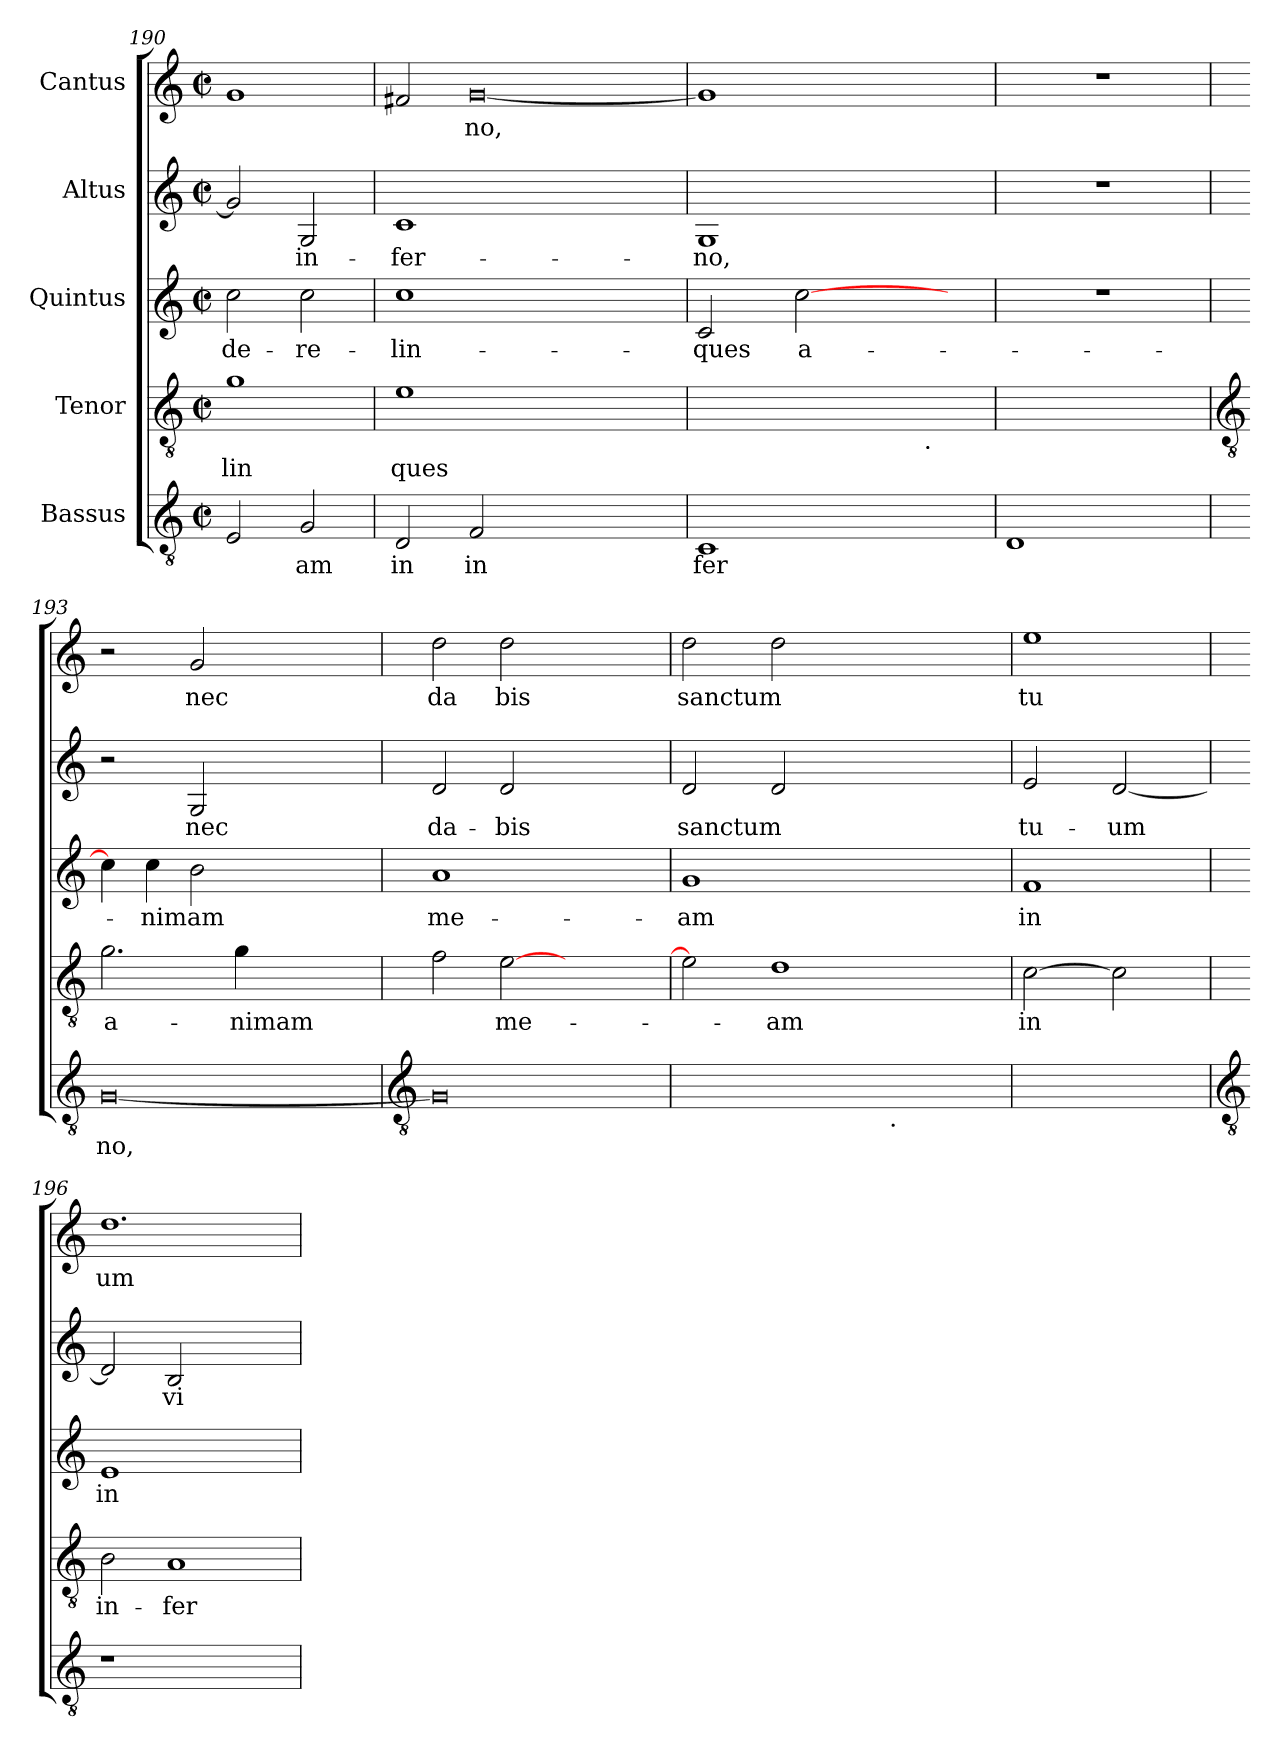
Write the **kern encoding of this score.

**kern	**text	**kern	**text	**kern	**text	**kern	**text	**kern	**text
*part5	*part5	*part4	*part4	*part3	*part3	*part2	*part2	*part1	*part1
*staff5	*staff5	*staff4	*staff4	*staff3	*staff3	*staff2	*staff2	*staff1	*staff1
*I"Bassus	*	*I"Tenor	*	*I"Quintus	*	*I"Altus	*	*I"Cantus	*
!!LO:LB:g=z
*clefGv2	*	*clefGv2	*	*clefG2	*	*clefG2	*	*clefG2	*
*k[]	*	*k[]	*	*k[]	*	*k[]	*	*k[]	*
*C:	*	*C:	*	*C:	*	*C:	*	*C:	*
*M2/2	*	*M2/2	*	*M2/2	*	*M2/2	*	*M2/2	*
*met(c|)	*	*met(c|)	*	*met(c|)	*	*met(c|)	*	*met(c|)	*
=190	=190	=190	=190	=190	=190	=190	=190	=190	=190
!	!	!	!LO:LY:b	!	!LO:LY:b	!	!	!	!
2E/	.	1g	lin	2cc\	de-	2g/]	.	1g	.
!	!LO:LY:b	!	!	!	!LO:LY:b	!	!LO:LY:b	!	!
2G/	am	.	.	2cc\	-re-	2G/	in-	.	.
=191	=191	=191	=191	=191	=191	=191	=191	=191	=191
!	!LO:LY:b	!	!LO:LY:b	!	!LO:LY:b	!	!LO:LY:b	!	!
2D/	in	1e	ques	1cc	-lin-	1c	-fer-	2f#X/	.
!	!LO:LY:b	!	!	!	!	!	!	!	!LO:LY:b
2F/	in	.	.	.	.	.	.	[0g	no,
1.ryy	.	1.ryy	.	1.ryy	.	1.ryy	.	.	.
!!LO:LB:g=z
=192	=192	=192	=192	=192	=192	=192	=192	=192	=192
!	!LO:LY:b	!	!	!	!LO:LY:b	!	!LO:LY:b	!	!
1C	fer	4ryy	.	2c/	-ques	1G	-no,	1g]	.
.	.	4ryy	.	.	.	.	.	.	.
!	!	!	!	!	!LO:LY:b	!	!	!	!
.	.	4ryy	.	[2cc\	a-	.	.	.	.
.	.	32ryy	.	.	.	.	.	.	.
.	.	32ryy	.	.	.	.	.	.	.
.	.	32ryy	.	.	.	.	.	.	.
.	.	32ryy	.	.	.	.	.	.	.
.	.	32ryy	.	.	.	.	.	.	.
.	.	32ryy	.	.	.	.	.	.	.
!	!	!LO:TX:b:t=.	!	!	!	!	!	!	!
.	.	32ryy	.	.	.	.	.	.	.
.	.	4ryy	.	.	.	.	.	.	.
8..ryy	.	.	.	8..ryy	.	8..ryy	.	8..ryy	.
=192A	=192A	=192A	=192A	=192A	=192A	=192A	=192A	=192A	=192A
1D	.	4ryy	.	1r	.	1r	.	1r	.
.	.	4ryy	.	.	.	.	.	.	.
.	.	4ryy	.	.	.	.	.	.	.
.	.	32ryy	.	.	.	.	.	.	.
.	.	8..ryy	.	.	.	.	.	.	.
!!LO:LB:g=z
=193	=193	=193	=193	=193	=193	=193	=193	=193	=193
*	*	*clefGv2	*	*	*	*	*	*	*
!	!LO:LY:b	!	!LO:LY:b	!	!	!	!	!	!
[0G	no,	2.g\	a-	4cc\]	.	2r	.	2r	.
!	!	!	!	!	!LO:LY:b	!	!	!	!
.	.	.	.	4cc\	-nimam	.	.	.	.
!	!	!	!	!	!	!	!LO:LY:b	!	!LO:LY:b
.	.	.	.	2b\	.	2G/	nec	2g/	nec
!	!	!	!LO:LY:b	!	!	!	!	!	!
.	.	4g\	-nimam	.	.	.	.	.	.
.	.	1ryy	.	1ryy	.	1ryy	.	1ryy	.
!!LO:LB:g=z
=193A	=193A	=193A	=193A	=193A	=193A	=193A	=193A	=193A	=193A
*clefGv2	*	*	*	*	*	*	*	*	*
!	!	!	!	!	!LO:LY:b	!	!LO:LY:b	!	!LO:LY:b
0G]	.	2f\	.	1a	me-	2d/	da-	2dd\	da
!	!	!	!LO:LY:b	!	!	!	!LO:LY:b	!	!LO:LY:b
.	.	[2e\	me-	.	.	2d/	-bis	2dd\	bis
.	.	1ryy	.	1ryy	.	1ryy	.	1ryy	.
!!LO:LB:g=z
=194	=194	=194	=194	=194	=194	=194	=194	=194	=194
!	!	!	!	!	!LO:LY:b	!	!LO:LY:b	!	!LO:LY:b
4ryy	.	2e\]	.	1g	-am	2d/	sanctum	2dd\	sanctum
4ryy	.	.	.	.	.	.	.	.	.
!	!	!	!LO:LY:b	!	!	!	!	!	!
4ryy	.	1d	-am	.	.	2d/	.	2dd\	.
32ryy	.	.	.	.	.	.	.	.	.
32ryy	.	.	.	.	.	.	.	.	.
32ryy	.	.	.	.	.	.	.	.	.
32ryy	.	.	.	.	.	.	.	.	.
32ryy	.	.	.	.	.	.	.	.	.
32ryy	.	.	.	.	.	.	.	.	.
!LO:TX:b:t=.	!	!	!	!	!	!	!	!	!
32ryy	.	.	.	.	.	.	.	.	.
4ryy	.	.	.	.	.	.	.	.	.
.	.	.	.	2ryy	.	2ryy	.	2ryy	.
4ryy	.	.	.	.	.	.	.	.	.
32ryy	.	.	.	.	.	.	.	.	.
=195	=195	=195	=195	=195	=195	=195	=195	=195	=195
!	!	!	!LO:LY:b	!	!LO:LY:b	!	!LO:LY:b	!	!LO:LY:b
4ryy	.	[2c\	in	1f	in	2e/	tu-	1ee	tu
4ryy	.	.	.	.	.	.	.	.	.
!	!	!	!	!	!	!	!LO:LY:b	!	!
4ryy	.	2c\]	.	.	.	[2d/	-um	.	.
32ryy	.	.	.	.	.	.	.	.	.
8..ryy	.	.	.	.	.	.	.	.	.
!!LO:LB:g=z
=196	=196	=196	=196	=196	=196	=196	=196	=196	=196
*clefGv2	*	*	*	*	*	*	*	*	*
!	!	!	!LO:LY:b	!	!LO:LY:b	!	!	!	!LO:LY:b
1r	.	2B\	in-	1e	in-	2d/]	.	1.dd	um
!	!	!	!LO:LY:b	!	!	!	!LO:LY:b	!	!
.	.	1A	-fer-	.	.	2B/	vi-	.	.
2ryy	.	.	.	2ryy	.	2ryy	.	.	.
=	=	=	=	=	=	=	=	=	=
*-	*-	*-	*-	*-	*-	*-	*-	*-	*-
